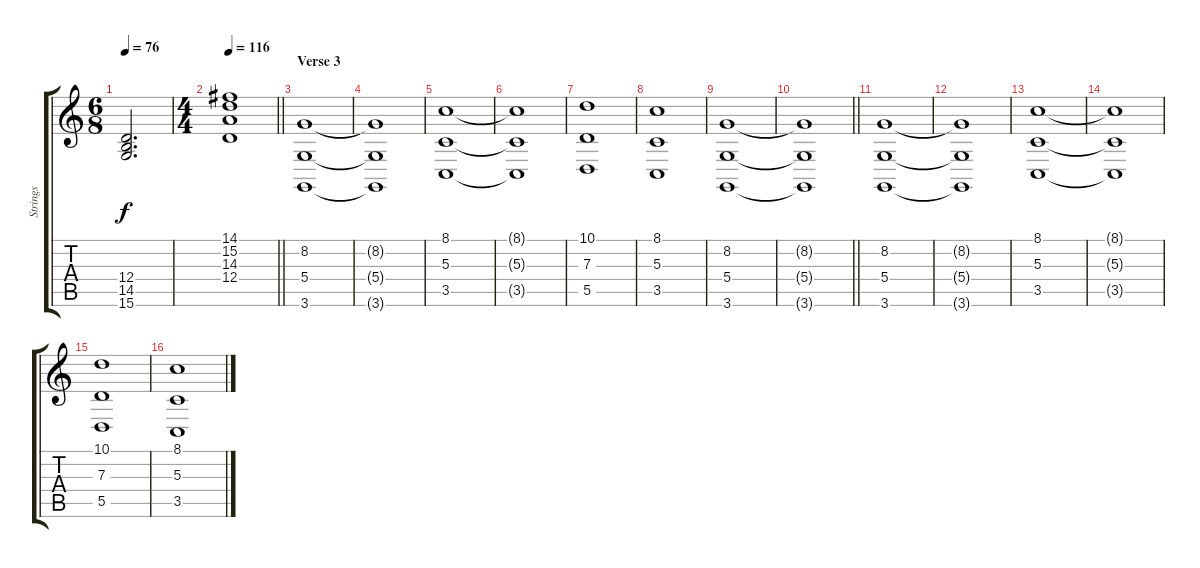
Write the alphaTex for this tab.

\track ("Strings" "Strings") {instrument stringensemble1}
\staff {score tabs}
\tuning (E4 B3 G3 D3 A2 E2) {hide}
\ts (6 8)
\tempo 76
\clef g2
\ks c
(12.4 14.5 15.6).2{d dy f} |
\ts (4 4)
\tempo 116
\barLineRight lightlight
(14.1 15.2 14.3 12.4).1 |
\section ("" "Verse 3")
(8.2 5.4 3.6).1 |
(8.2{t} 5.4{t} 3.6{t}).1 |
(8.1 5.3 3.5).1 |
(8.1{t} 5.3{t} 3.5{t}).1 |
(10.1 7.3 5.5).1 |
(8.1 5.3 3.5).1 |
(8.2 5.4 3.6).1 |
\barLineRight lightlight
(8.2{t} 5.4{t} 3.6{t}).1 |
(8.2 5.4 3.6).1 |
(8.2{t} 5.4{t} 3.6{t}).1 |
(8.1 5.3 3.5).1 |
(8.1{t} 5.3{t} 3.5{t}).1 |
(10.1 7.3 5.5).1 |
(8.1 5.3 3.5).1
